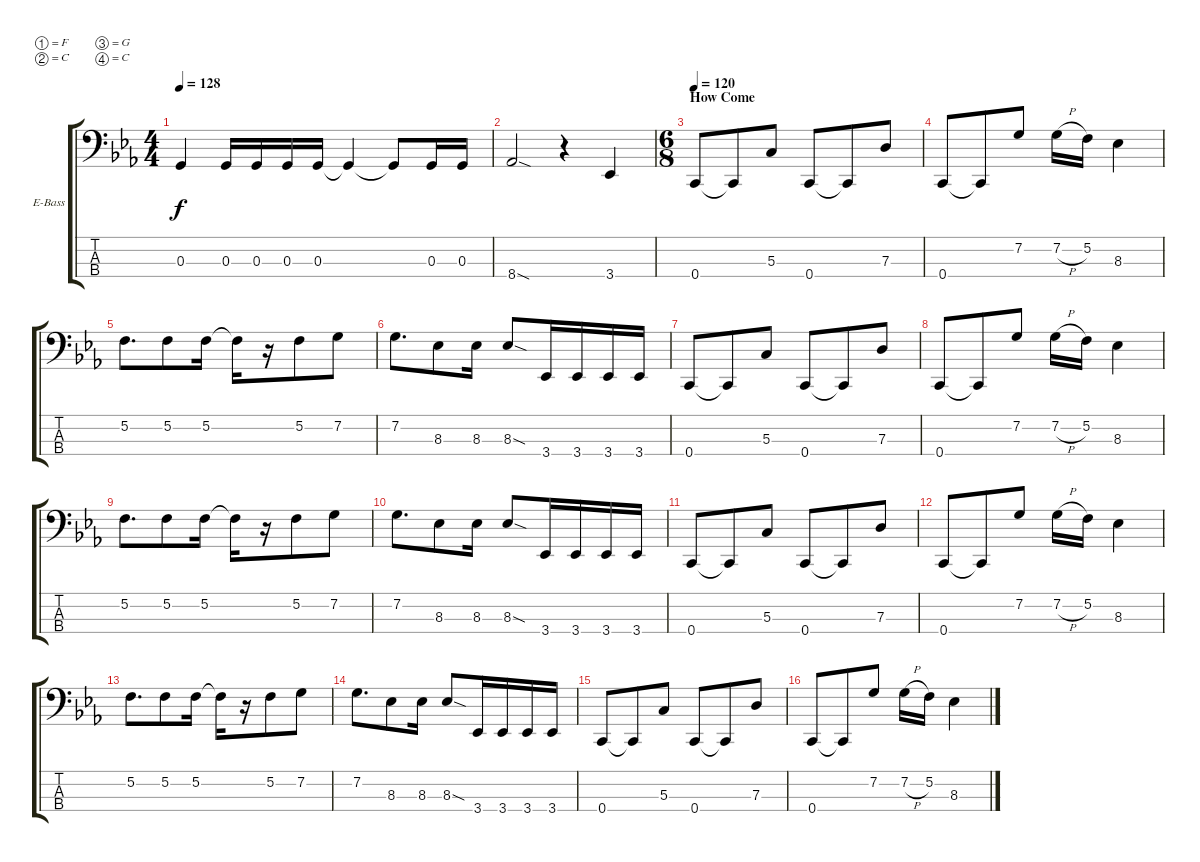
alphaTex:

\bracketExtendMode groupsimilarinstruments
\firstSystemTrackNameOrientation horizontal
\otherSystemsTrackNameOrientation horizontal
\track ("Electric Bass" "E-Bass") {instrument electricbassfinger}
\staff {score tabs}
\tuning (F2 C2 G1 C1)
\ts (4 4)
\tempo 128
\clef f4
\ks cminor
0.3.4{dy f} 0.3.16 0.3.16 0.3.16 0.3.16 0.3{t}.4 0.3{t}.8 0.3.16 0.3.16 |
8.4{sod}.2 r.4 3.4.4 |
\ts (6 8)
\section ("" "How Come")
\tempo 120
0.4.8 0.4{t}.8 5.3.8 0.4.8 0.4{t}.8 7.3.8 |
0.4.8 0.4{t}.8 7.2.8 7.2{h}.16 5.2.16 8.3.4 |
5.2.8{d} 5.2.8 5.2.16 5.2{t}.16 r.16 5.2.8 7.2.8 |
7.2.8{d} 8.3.8 8.3.16 8.3{sod}.8 3.4.16 3.4.16 3.4.16 3.4.16 |
0.4.8 0.4{t}.8 5.3.8 0.4.8 0.4{t}.8 7.3.8 |
0.4.8 0.4{t}.8 7.2.8 7.2{h}.16 5.2.16 8.3.4 |
5.2.8{d} 5.2.8 5.2.16 5.2{t}.16 r.16 5.2.8 7.2.8 |
7.2.8{d} 8.3.8 8.3.16 8.3{sod}.8 3.4.16 3.4.16 3.4.16 3.4.16 |
0.4.8 0.4{t}.8 5.3.8 0.4.8 0.4{t}.8 7.3.8 |
0.4.8 0.4{t}.8 7.2.8 7.2{h}.16 5.2.16 8.3.4 |
5.2.8{d} 5.2.8 5.2.16 5.2{t}.16 r.16 5.2.8 7.2.8 |
7.2.8{d} 8.3.8 8.3.16 8.3{sod}.8 3.4.16 3.4.16 3.4.16 3.4.16 |
0.4.8 0.4{t}.8 5.3.8 0.4.8 0.4{t}.8 7.3.8 |
0.4.8 0.4{t}.8 7.2.8 7.2{h}.16 5.2.16 8.3.4
